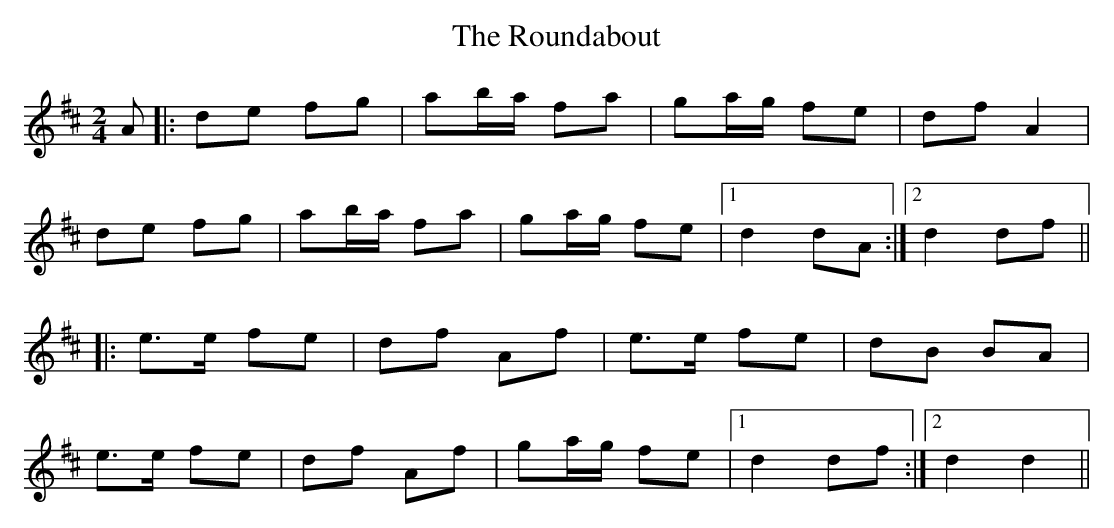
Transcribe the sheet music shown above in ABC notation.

X:1
T: The Roundabout
M: 2/4
L: 1/8
K: Dmaj
A|:de fg|ab/a/ fa|ga/g/ fe|df A2|
de fg|ab/a/ fa|ga/g/ fe|1 d2 dA:|2 d2 df||
|:e>e fe|df Af|e>e fe|dB BA|
e>e fe|df Af|ga/g/ fe|1 d2 df:|2 d2 d2||
